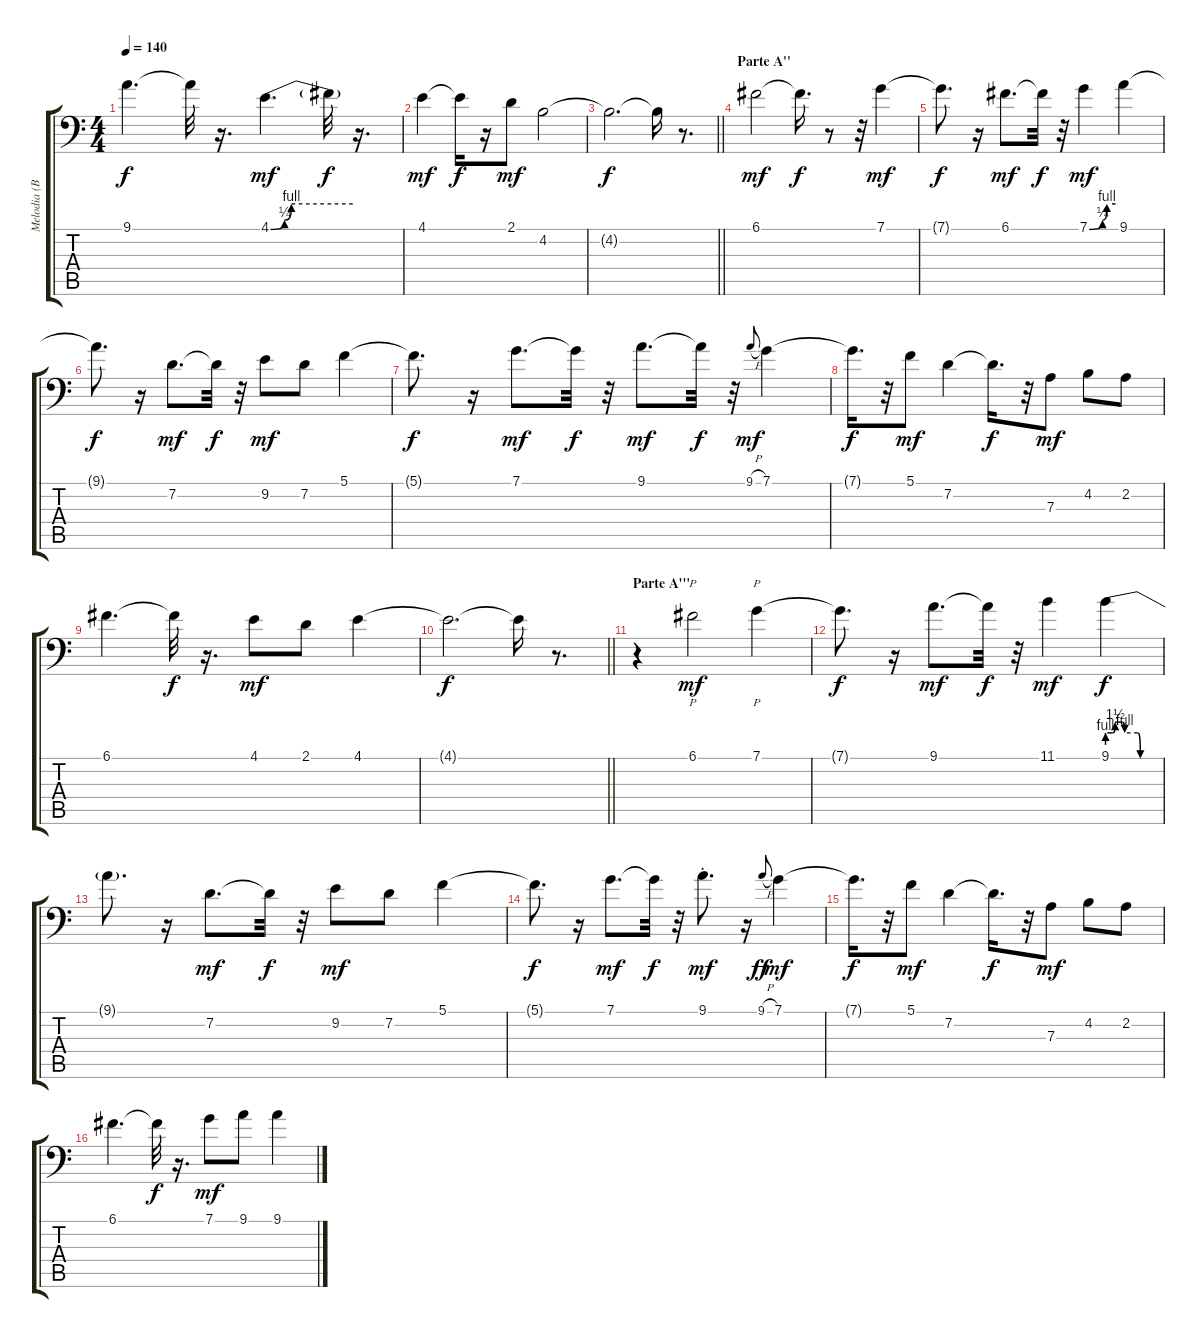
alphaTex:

\track ("Melodia (Bajo)" "Melodia (B") {instrument fretlessbass}
\staff {score tabs}
\tuning (C3 G2 D2 A1 E1 B0) {hide}
\ts (4 4)
\tempo 140
\clef f4
\ks c
9.1{t}.4{d dy f} 9.1{t}.32 r.16{d} 4.1{be (custom 0 0 10 1 15 4 60 4)}.4{d dy mf} 4.1{t}.32{dy f} r.16{d} |
4.1.4{dy mf} 4.1{t}.16{dy f} r.16 2.1.8{dy mf} 4.2.2 |
\barLineRight lightlight
4.2{t}.2{d dy f} 4.2{t}.16 r.8{d} |
\section ("" "Parte A''")
6.1.2{dy mf} 6.1{t}.16{d dy f} r.8 r.32 7.1.4{dy mf} |
7.1{t}.8{d dy f} r.16 6.1.8{d dy mf} 6.1{t}.32{dy f} r.32 7.1{be (custom 0 0 30 1 40 4 60 4)}.4{dy mf} 9.1.4 |
9.1{t}.8{d dy f} r.16 7.2.8{d dy mf} 7.2{t}.32{dy f} r.32 9.2.8{dy mf} 7.2.8 5.1.4 |
5.1{t}.8{d dy f} r.16 7.1.8{d dy mf} 7.1{t}.32{dy f} r.32 9.1.8{d dy mf} 9.1{t}.32{dy f} r.32 9.1{h}.8{gr onbeat dy mf} 7.1.4 |
7.1{t}.16{d dy f} r.32 5.1.8{dy mf} 7.2.4 7.2{t}.16{d dy f} r.32 7.3.8{dy mf} 4.2.8 2.2.8 |
6.1.4{d} 6.1{t}.32{dy f} r.16{d} 4.1.8{dy mf} 2.1.8 4.1.4 |
\barLineRight lightlight
4.1{t}.2{d dy f} 4.1{t}.16 r.8{d} |
\section ("" "Parte A'''")
r.4 6.1.2{p dy mf} 7.1.4{p} |
7.1{t}.8{d dy f} r.16 9.1.8{d dy mf} 9.1{t}.32{dy f} r.32 11.1.4{dy mf} 9.1{be (custom 0 4 6 4 9 6 17 6 20 4 35 4 38 0 60 0)}.4{dy f} |
9.1{t}.8{d} r.16 7.2.8{d dy mf} 7.2{t}.32{dy f} r.32 9.2.8{dy mf} 7.2.8 5.1.4 |
5.1{t}.8{d dy f} r.16 7.1.8{d dy mf} 7.1{t}.32{dy f} r.32 9.1{st}.8{d dy mf} r.16 9.1{h}.8{gr onbeat dy ff} 7.1.4{dy mf} |
7.1{t}.16{d dy f} r.32 5.1.8{dy mf} 7.2.4 7.2{t}.16{d dy f} r.32 7.3.8{dy mf} 4.2.8 2.2.8 |
6.1.4{d} 6.1{t}.32{dy f} r.16{d} 7.1.8{dy mf} 9.1.8 9.1.4
